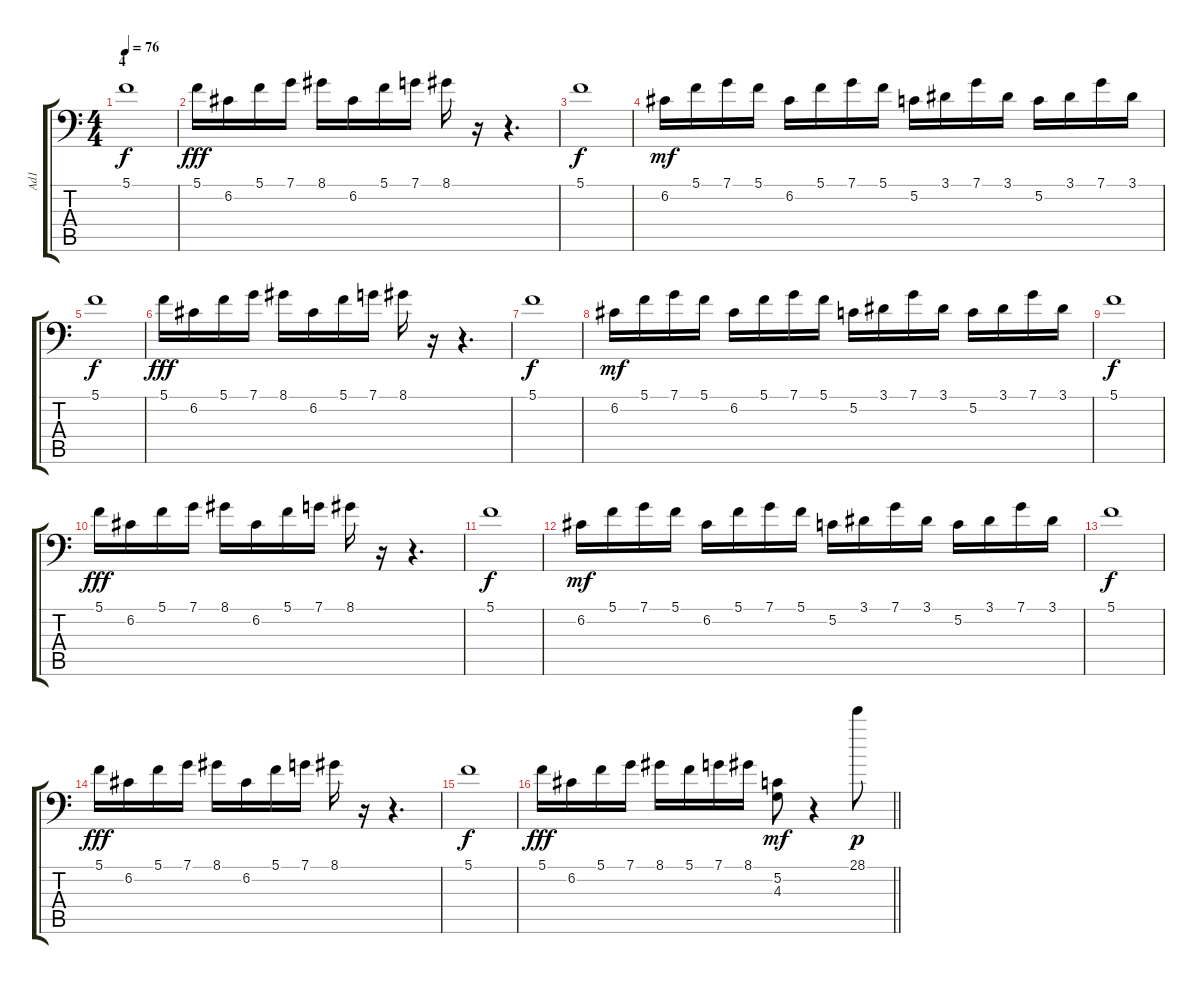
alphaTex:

\track ("Ad1" "Ad1") {instrument synthstrings1}
\staff {score tabs}
\tuning (C4 G3 Eb3 Bb2 F2 Bb1) {hide}
\ts (4 4)
\section ("" "4")
\tempo 76
\clef f4
\ks c
5.1.1{dy f} |
5.1.16{dy fff} 6.2.16 5.1.16 7.1.16 8.1.16 6.2.16 5.1.16 7.1.16 8.1.16 r.16 r.4{d} |
5.1.1{dy f} |
6.2.16{dy mf} 5.1.16 7.1.16 5.1.16 6.2.16 5.1.16 7.1.16 5.1.16 5.2.16 3.1.16 7.1.16 3.1.16 5.2.16 3.1.16 7.1.16 3.1.16 |
5.1.1{dy f} |
5.1.16{dy fff} 6.2.16 5.1.16 7.1.16 8.1.16 6.2.16 5.1.16 7.1.16 8.1.16 r.16 r.4{d} |
5.1.1{dy f} |
6.2.16{dy mf} 5.1.16 7.1.16 5.1.16 6.2.16 5.1.16 7.1.16 5.1.16 5.2.16 3.1.16 7.1.16 3.1.16 5.2.16 3.1.16 7.1.16 3.1.16 |
5.1.1{dy f} |
5.1.16{dy fff} 6.2.16 5.1.16 7.1.16 8.1.16 6.2.16 5.1.16 7.1.16 8.1.16 r.16 r.4{d} |
5.1.1{dy f} |
6.2.16{dy mf} 5.1.16 7.1.16 5.1.16 6.2.16 5.1.16 7.1.16 5.1.16 5.2.16 3.1.16 7.1.16 3.1.16 5.2.16 3.1.16 7.1.16 3.1.16 |
5.1.1{dy f} |
5.1.16{dy fff} 6.2.16 5.1.16 7.1.16 8.1.16 6.2.16 5.1.16 7.1.16 8.1.16 r.16 r.4{d} |
5.1.1{dy f} |
\barLineRight lightlight
5.1.16{dy fff} 6.2.16 5.1.16 7.1.16 8.1.16 5.1.16 7.1.16 8.1.16 (5.2 4.3).8{dy mf} r.4 28.1.8{dy p instrument honkytonkpiano}
